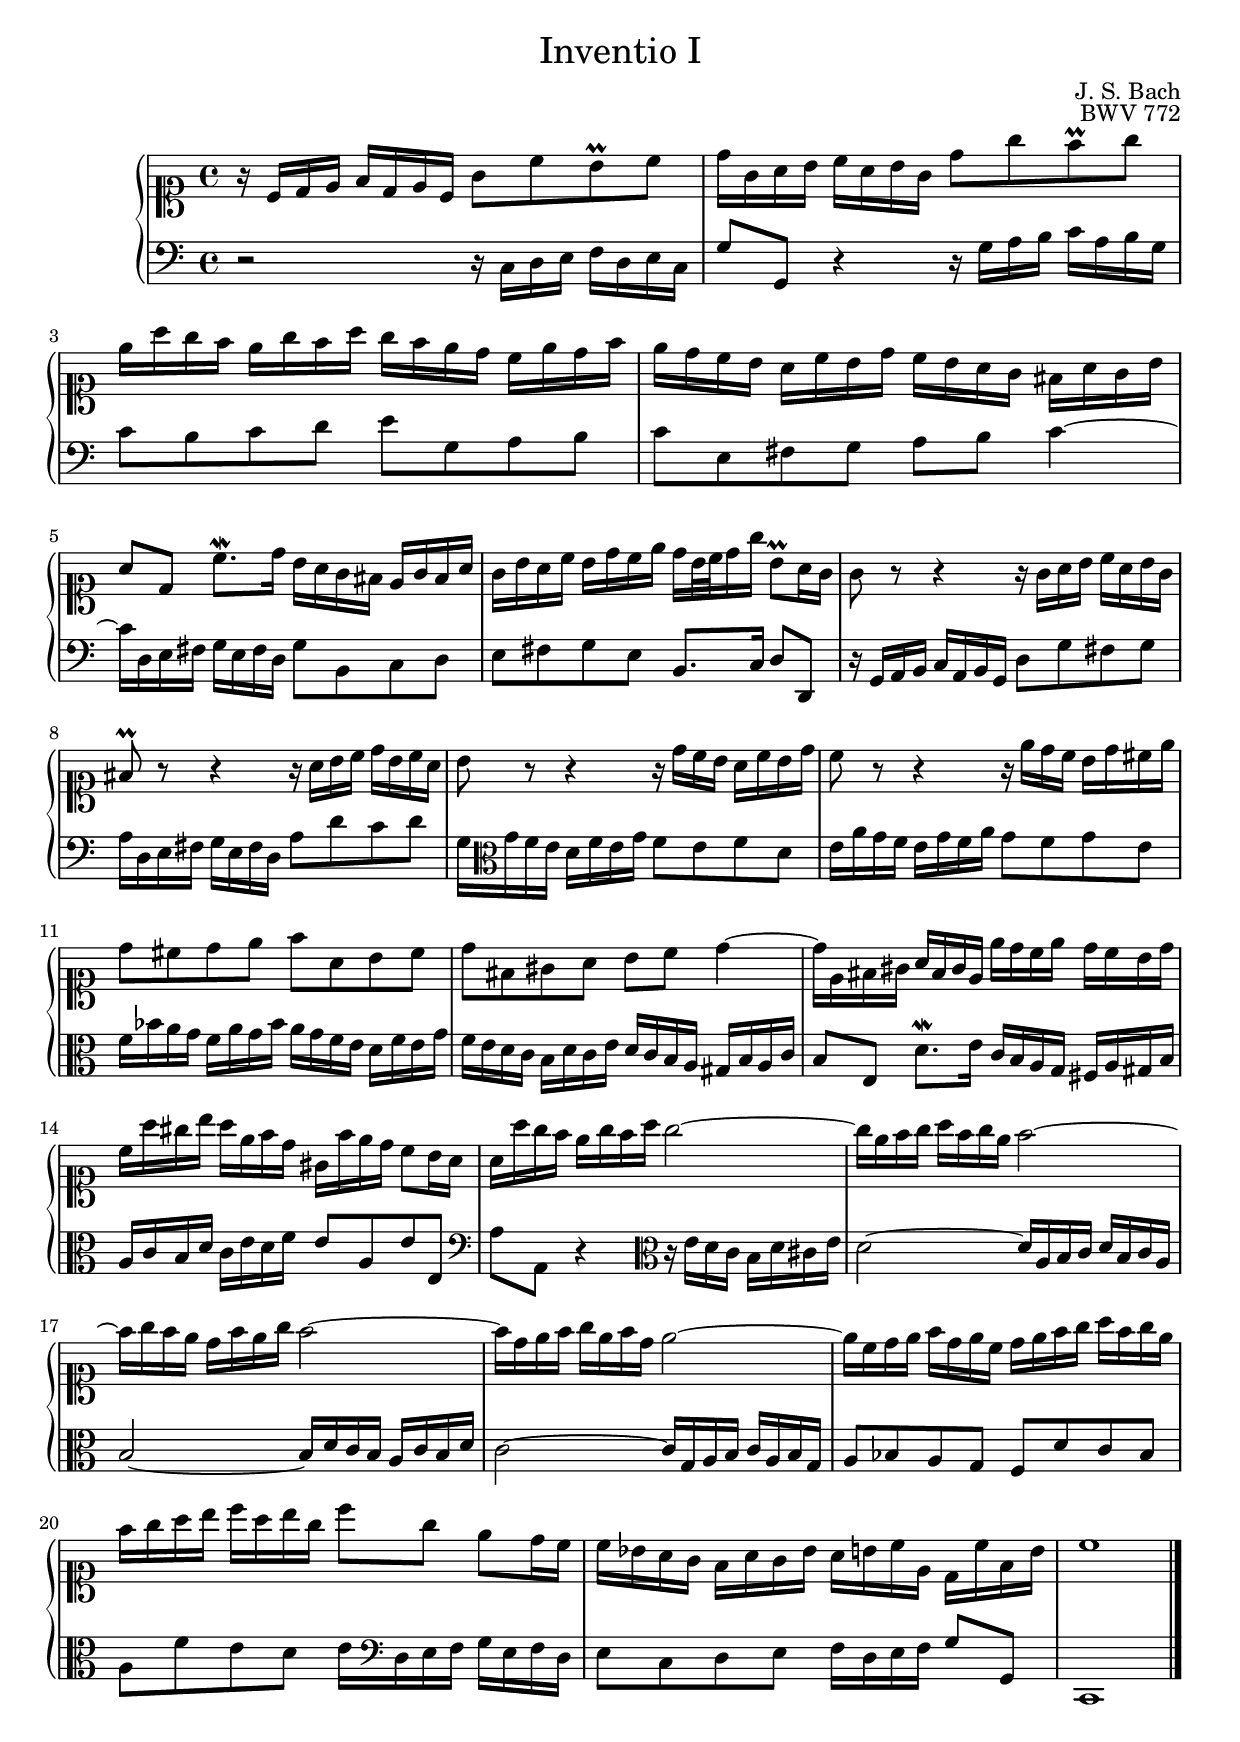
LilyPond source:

\version "2.18.2"
\language "english"

#(set-default-paper-size "a4")

\header {
	title = \markup {\medium "Inventio I" }
	composer = "J. S. Bach"
	opus = "BWV 772"
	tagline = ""
}


upst = \relative c' {
	\clef soprano
	\key c \major
	\time 4/4
	r16 c d e f d e c g'8 c b\prall c | d16 g, a b c a b g d'8 g f\prall g |
	e16 a g f e g f a g f e d c e d f | e d c b a c b d c b a g fs a g b |
	a8 d, c'8.\mordent d16 b a g fs e g fs a | g b a c b d c e d b32 c d16 g b,8\prall a16 g |
	g8 r r4 r16 g a b c a b g | fs8\prall r r4 r16 a b c d b c a |
	b8 r r4 r16 d c b a c b d | c8 r r4 r16 e d c b d cs e |
	d8 cs d e f a, b cs | d fs, gs a b c d4 ~ |
	d16 e, fs gs a fs gs e e' d c e d c b d | c a' gs b a e f d gs, f' e d c8 b16 a |
	a a' g f e g f a g2 ~ | g16 e f g a f g e f2 ~ |
	f16 g f e d f e g f2 ~ | f16 d e f g e f d e2 ~ |
	e16 c d e f d e c d e f g a f g e | f g a b c a b g c8 g e d16 c |
	c bf a g f a g bf a b c e, d c' f, b | c1 ||
	}

downst = \relative c {
	\clef bass
	r2 r16 c d e f d e c | g'8 g, r4 r16 g' a b c16 a b g |
	c8 b c d e g, a b | c e, fs g a b c4 ~ |
	c16 d, e fs g e fs d g8 b, c d | e fs g e b8. c16 d8 d,8 |
	r16 g a b c a b g d'8 g fs g | a16 d, e fs g e fs d a'8 d c d |
	g,16 \clef alto g' f e d f e g  f8 e f d | e16 a g f e g f a g8 f g e |
	f16 bf a g f a g bf a g f e d f e g | f e  d c 	 b d c e d c b a gs b a c |
	b8 e, d'8.\mordent e16 c b a g fs a gs b | a c b d c e d f e8 a, e' e, | 
	\clef bass a a, r4 \clef alto r16 e'' d c b d cs e | d2 ~ d16 a b c d b c a |
	b2 ~ b16 d c b a c b d | c2 ~ c16 g a b c a b g |
	a8 bf a g f d' c bf | a f' e d e16 \clef bass d, e f g e f d |
	e8 c d e f16 d e f g8 g, | c,1 \bar "|."
	}

\score {
	\new PianoStaff <<
	\new Staff = "up" \upst
	\new Staff = "down" \downst		
	>>
}
